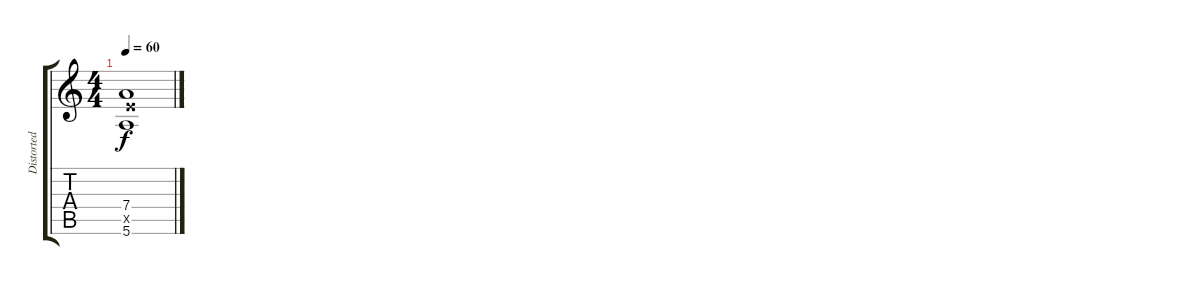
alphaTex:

\track ("Distorted Lead" "Distorted ") {instrument distortionguitar}
\staff {score tabs}
\tuning (E4 B3 G3 D3 A2 E2) {hide}
\ts (4 4)
\tempo 60
\clef g2
\ks c
(7.4 7.5{x} 5.6).1{dy f}
